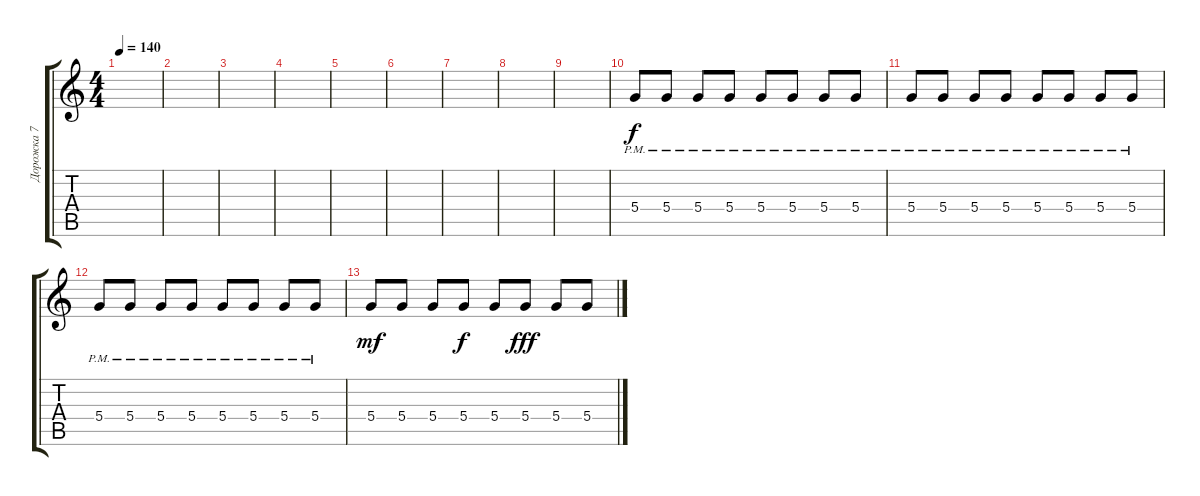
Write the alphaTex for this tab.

\track ("Дорожка 7" "Дорожка 7") {instrument acousticguitarsteel}
\staff {score tabs}
\tuning (E4 B3 G3 D3 A2 E2) {hide}
\ts (4 4)
\tempo 140
\clef g2
\ks c
|
|
|
|
|
|
|
|
|
5.4{pm}.8 5.4{pm}.8 5.4{pm}.8 5.4{pm}.8 5.4{pm}.8 5.4{pm}.8 5.4{pm}.8 5.4{pm}.8 |
5.4{pm}.8 5.4{pm}.8 5.4{pm}.8 5.4{pm}.8 5.4{pm}.8 5.4{pm}.8 5.4{pm}.8 5.4{pm}.8 |
5.4{pm}.8 5.4{pm}.8 5.4{pm}.8 5.4{pm}.8 5.4{pm}.8 5.4{pm}.8 5.4{pm}.8 5.4{pm}.8 |
5.4.8{dy mf} 5.4.8 5.4.8 5.4.8{dy f} 5.4.8 5.4.8{dy fff} 5.4.8 5.4.8
